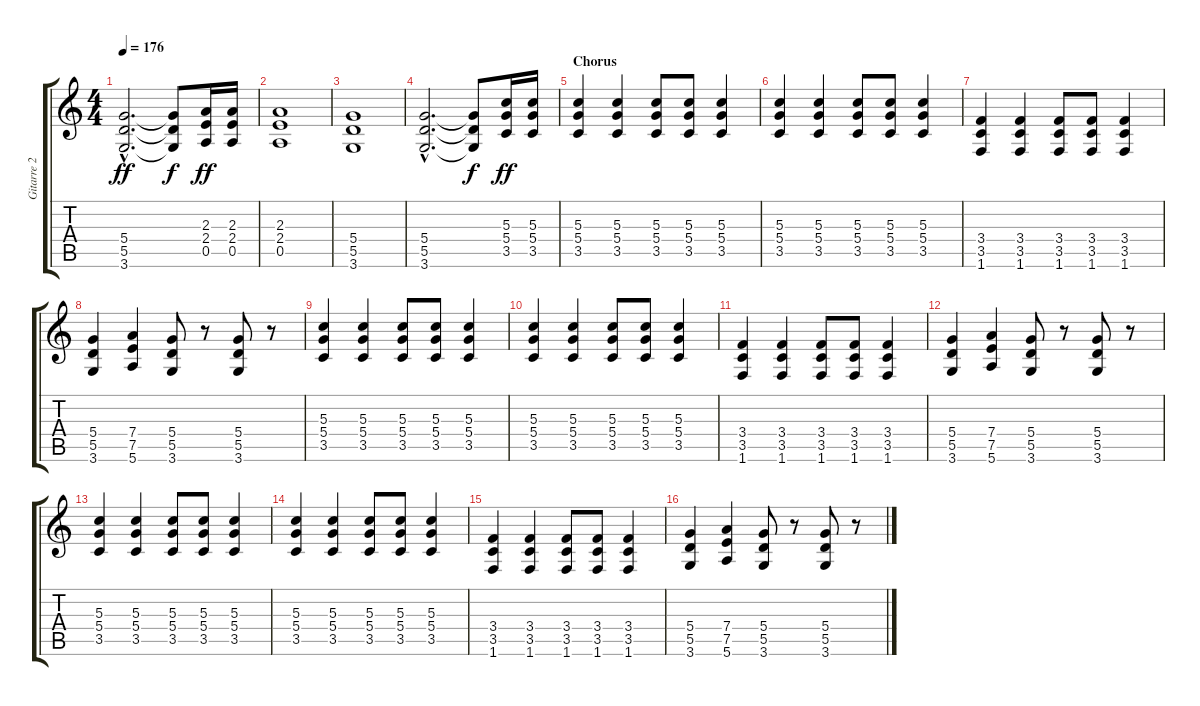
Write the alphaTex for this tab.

\track ("Gitarre 2 - Farin Urlaub" "Gitarre 2 ") {instrument electricguitarclean}
\staff {score tabs}
\tuning (E4 B3 G3 D3 A2 E2) {hide}
\ts (4 4)
\tempo 176
\clef g2
\ks c
(5.4{hac} 5.5{hac} 3.6{hac}).2{d dy ff} (5.4{t} 5.5{t} 3.6{t}).8{dy f} (2.3 2.4 0.5).16{dy ff} (2.3 2.4 0.5).16 |
(2.3 2.4 0.5).1 |
(5.4 5.5 3.6).1 |
(5.4{hac} 5.5{hac} 3.6{hac}).2{d} (5.4{t} 5.5{t} 3.6{t}).8{dy f} (5.3 5.4 3.5).16{dy ff} (5.3 5.4 3.5).16 |
\section ("" "Chorus")
(5.3 5.4 3.5).4 (5.3 5.4 3.5).4 (5.3 5.4 3.5).8 (5.3 5.4 3.5).8 (5.3 5.4 3.5).4 |
(5.3 5.4 3.5).4 (5.3 5.4 3.5).4 (5.3 5.4 3.5).8 (5.3 5.4 3.5).8 (5.3 5.4 3.5).4 |
(3.4 3.5 1.6).4 (3.4 3.5 1.6).4 (3.4 3.5 1.6).8 (3.4 3.5 1.6).8 (3.4 3.5 1.6).4 |
(5.4 5.5 3.6).4 (7.4 7.5 5.6).4 (5.4 5.5 3.6).8 r.8 (5.4 5.5 3.6).8 r.8 |
(5.3 5.4 3.5).4 (5.3 5.4 3.5).4 (5.3 5.4 3.5).8 (5.3 5.4 3.5).8 (5.3 5.4 3.5).4 |
(5.3 5.4 3.5).4 (5.3 5.4 3.5).4 (5.3 5.4 3.5).8 (5.3 5.4 3.5).8 (5.3 5.4 3.5).4 |
(3.4 3.5 1.6).4 (3.4 3.5 1.6).4 (3.4 3.5 1.6).8 (3.4 3.5 1.6).8 (3.4 3.5 1.6).4 |
(5.4 5.5 3.6).4 (7.4 7.5 5.6).4 (5.4 5.5 3.6).8 r.8 (5.4 5.5 3.6).8 r.8 |
(5.3 5.4 3.5).4 (5.3 5.4 3.5).4 (5.3 5.4 3.5).8 (5.3 5.4 3.5).8 (5.3 5.4 3.5).4 |
(5.3 5.4 3.5).4 (5.3 5.4 3.5).4 (5.3 5.4 3.5).8 (5.3 5.4 3.5).8 (5.3 5.4 3.5).4 |
(3.4 3.5 1.6).4 (3.4 3.5 1.6).4 (3.4 3.5 1.6).8 (3.4 3.5 1.6).8 (3.4 3.5 1.6).4 |
(5.4 5.5 3.6).4 (7.4 7.5 5.6).4 (5.4 5.5 3.6).8 r.8 (5.4 5.5 3.6).8 r.8
